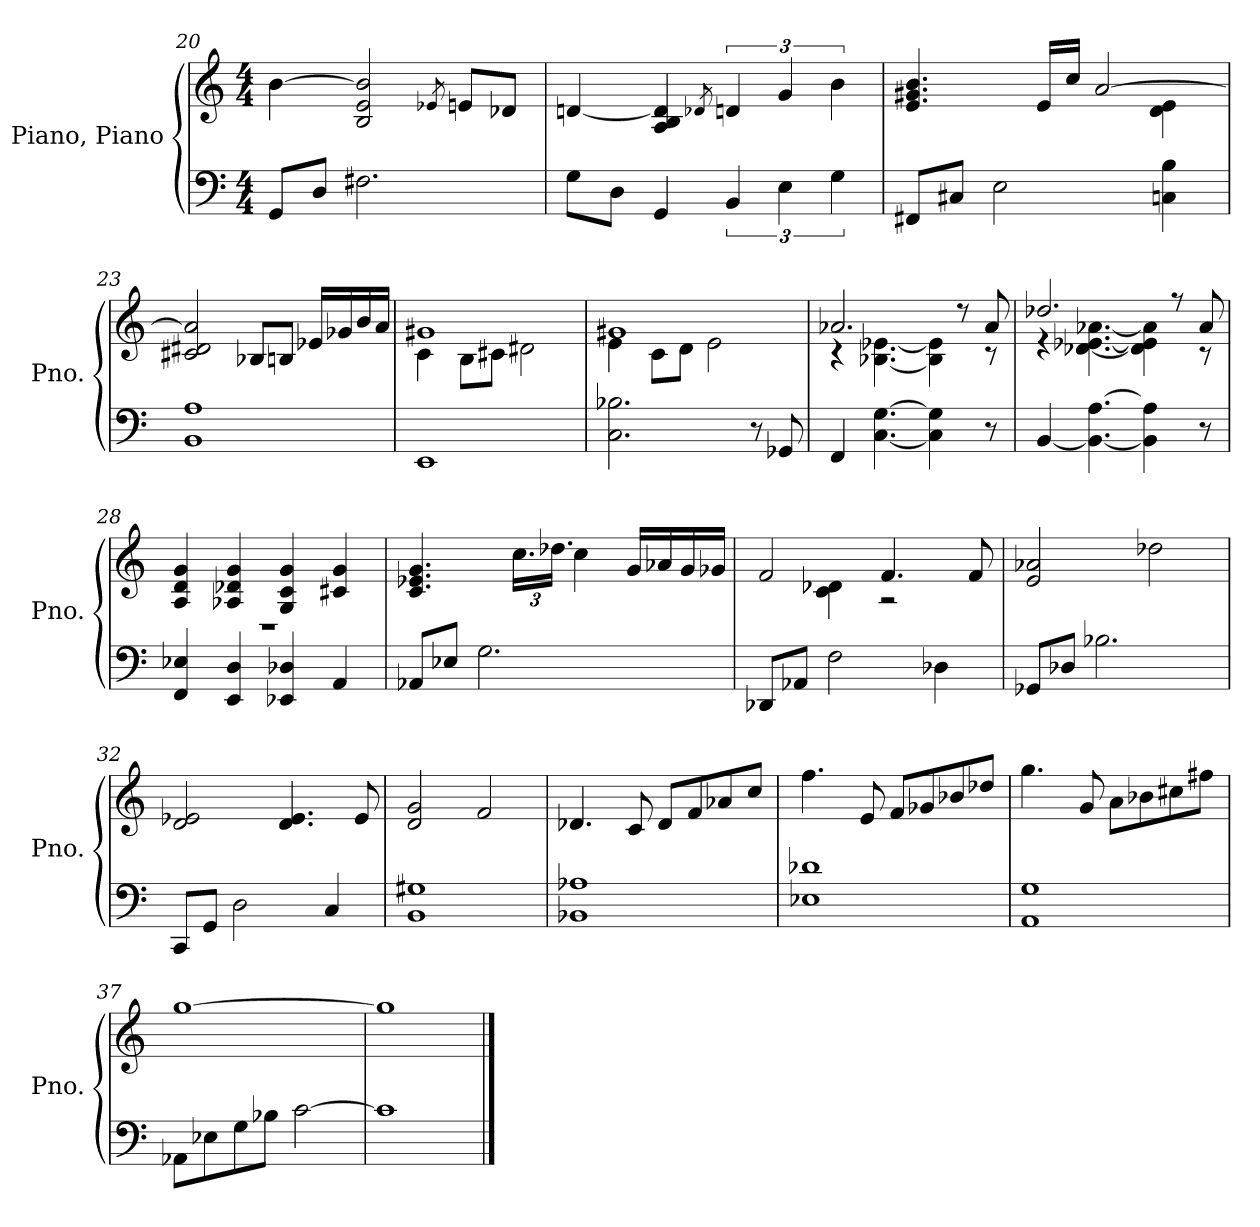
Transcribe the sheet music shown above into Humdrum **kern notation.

**kern	**kern
*part1	*part1
*staff2	*staff1
*I"Piano, Piano	*
*I'Pno.	*
*clefF4	*clefG2
*k[]	*k[]
*M4/4	*M4/4
=20	=20
8GG/L	[4b\
8D/J	.
2.F#X\	2B/ 2e/ 2b/]
.	8qe-X/
.	8en/L
.	8d-X/J
!!LO:LB:g=z
=21	=21
8G\L	[4dn/
8D\J	.
4GG/	4A/ 4B/ 4d/]
.	8qd-X/
6BB/	6dn/
6E\	6g/
6G\	6b\
=22	=22
*	*^
8FF#X/L	4.e/ 4.g#X/ 4.b/	2.ryy
8C#X/J	.	.
2E\	.	.
.	16e/LL	.
.	16cc/JJ	.
.	[2a/	.
4Cn\ 4B\	.	4d\ 4e\
*	*v	*v
=23	=23
1BB 1A	2c#X/ 2d#X/ 2a/]
.	8B-X/L
.	8Bn/J
.	16e-X/LL
.	16g-X/
.	16b/
.	16a/JJ
=24	=24
*	*^
1EE	1g#X	4c\
.	.	8B\L
.	.	8c#X\J
.	.	2d#X\
=25	=25	=25
2.C\ 2.B-X\	1g#X	4e\
.	.	8c\L
.	.	8d\J
.	.	2e\
8r	.	.
8GG-X/	.	.
=26	=26	=26
4FF/	2.a-X/	4r
[4.C\ [4.G\	.	[4.B-X\ [4.e-X\
4C\] 4G\]	.	4B-\] 4e-\]
.	8r	.
8r	8a-/	8r
!!LO:LB:g=z	!!
=27	=27	=27
[4BB/	2.dd-X/	4r
4.BB\_ [4.A\	.	[4.d-X\ [4.e-X\ [4.a-X\
4BB\] 4A\]	.	4d-\] 4e-\] 4a-\]
.	8r	.
8r	8a-/	8r
=28	=28	=28
4FF/ 4E-X/	4A/ 4d/ 4g/	1r
4EE/ 4D/	4A-X/ 4d-X/ 4g/	.
4EE-X/ 4D-X/	4G/ 4c/ 4g/	.
4AA/	4c#X/ 4g/	.
*	*v	*v
=29	=29
8AA-X/L	4.c/ 4.e-X/ 4.g/
8E-X/J	.
2.G\	.
*	*Xbrackettup
.	24.cc\LL
.	24.dd-X\JJ
.	4cc\
.	16g/LL
.	16a-X/
.	16g/
.	16g-X/JJ
=30	=30
*	*^
8DD-X/L	2f/	4ryy
8AA-X/J	.	.
2F\	.	4c\ 4d-X\
.	4.f/	2r
4D-X\	.	.
.	8f/	.
*	*v	*v
=31	=31
8GG-X/L	2e/ 2a-X/
8D-X/J	.
2.B-X\	.
.	2dd-X\
=32	=32
8CC/L	2d/ 2e-X/
8GG/J	.
2D\	.
.	4.d/ 4.e-/
4C/	.
.	8e-/
=33	=33
1BB 1G#X	2d/ 2g/
.	2f/
=34	=34
1BB-X 1A-X	4.d-X/
.	8c/
.	8d-/L
.	8f/
.	8a-X/
.	8cc/J
!!LO:LB:g=z
=35	=35
1E-X 1d-X	4.ff\
.	8e/
.	8f/L
.	8g-X/
.	8b-X/
.	8dd-X/J
=36	=36
1AA 1G	4.gg\
.	8g/
.	8a\L
.	8b-X\
.	8cc#X\
.	8ff#X\J
=37	=37
8AA-X\L	[1gg
8E-X\	.
8G\	.
8B-X\J	.
[2c\	.
=38	=38
1c]	1gg]
==	==
*-	*-
